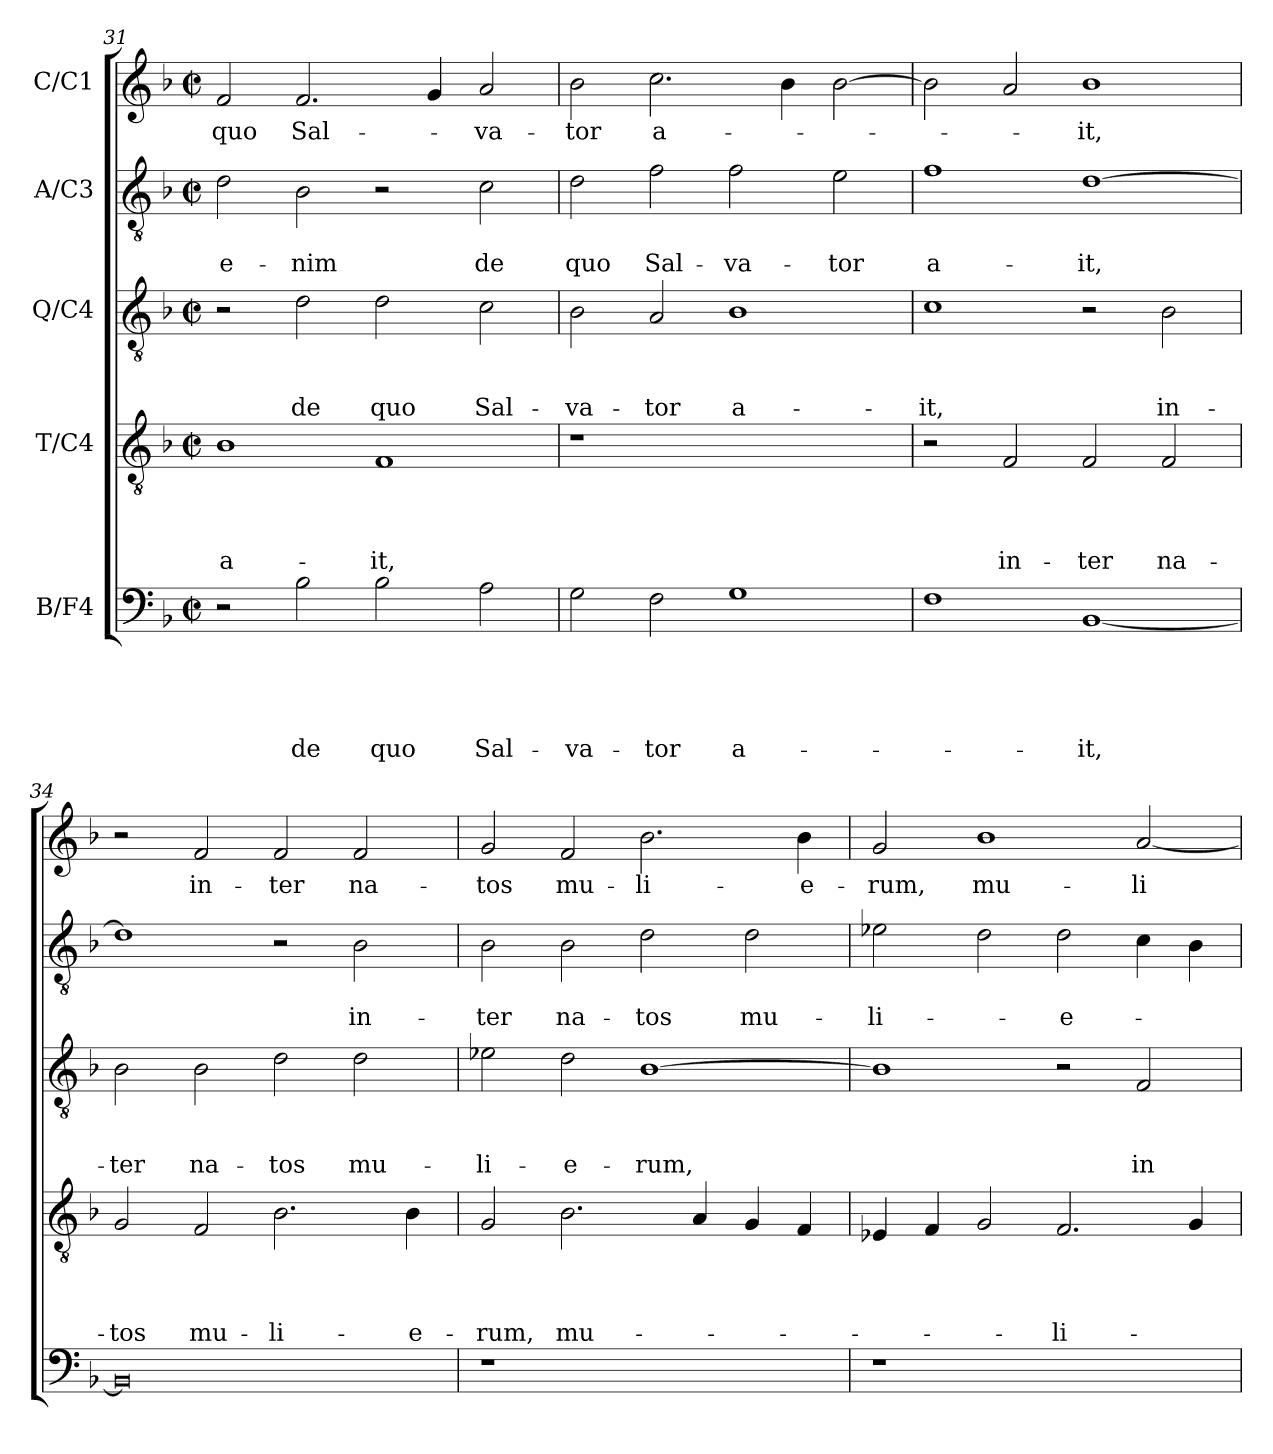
**kern	**text	**text	**text	**text	**text	**kern	**text	**text	**text	**text	**kern	**text	**text	**text	**kern	**text	**text	**kern	**text
*part5	*part5	*part5	*part5	*part5	*part5	*part4	*part4	*part4	*part4	*part4	*part3	*part3	*part3	*part3	*part2	*part2	*part2	*part1	*part1
*staff5	*staff5	*staff5	*staff5	*staff5	*staff5	*staff4	*staff4	*staff4	*staff4	*staff4	*staff3	*staff3	*staff3	*staff3	*staff2	*staff2	*staff2	*staff1	*staff1
*I"B/F4	*	*	*	*	*	*I"T/C4	*	*	*	*	*I"Q/C4	*	*	*	*I"A/C3	*	*	*I"C/C1	*
*clefF4	*	*	*	*	*	*clefGv2	*	*	*	*	*clefGv2	*	*	*	*clefGv2	*	*	*clefG2	*
*k[b-]	*	*	*	*	*	*k[b-]	*	*	*	*	*k[b-]	*	*	*	*k[b-]	*	*	*k[b-]	*
*F:	*	*	*	*	*	*F:	*	*	*	*	*F:	*	*	*	*F:	*	*	*F:	*
*M2/2	*	*	*	*	*	*M2/2	*	*	*	*	*M2/2	*	*	*	*M2/2	*	*	*M2/2	*
*met(c|)	*	*	*	*	*	*met(c|)	*	*	*	*	*met(c|)	*	*	*	*met(c|)	*	*	*met(c|)	*
=31	=31	=31	=31	=31	=31	=31	=31	=31	=31	=31	=31	=31	=31	=31	=31	=31	=31	=31	=31
!	!	!	!	!	!	!	!	!	!	!LO:LY:b	!	!	!	!	!	!	!LO:LY:b	!	!LO:LY:b
2r	.	.	.	.	.	1B-	.	.	.	a-	2r	.	.	.	2d\	.	e-	2f/	quo
!	!	!	!	!	!LO:LY:b	!	!	!	!	!	!	!	!	!LO:LY:b	!	!	!LO:LY:b	!	!LO:LY:b
2B-\	.	.	.	.	de	.	.	.	.	.	2d\	.	.	de	2B-\	.	-nim	2.f/	Sal-
!	!	!	!	!	!LO:LY:b	!	!	!	!	!LO:LY:b	!	!	!	!LO:LY:b	!	!	!	!	!
2B-\	.	.	.	.	quo	1F	.	.	.	-it,	2d\	.	.	quo	2r	.	.	.	.
.	.	.	.	.	.	.	.	.	.	.	.	.	.	.	.	.	.	4g/	.
!	!	!	!	!	!LO:LY:b	!	!	!	!	!	!	!	!	!LO:LY:b	!	!	!LO:LY:b	!	!LO:LY:b
2A\	.	.	.	.	Sal-	.	.	.	.	.	2c\	.	.	Sal-	2c\	.	de	2a/	-va-
=32	=32	=32	=32	=32	=32	=32	=32	=32	=32	=32	=32	=32	=32	=32	=32	=32	=32	=32	=32
!	!	!	!	!	!LO:LY:b	!	!	!	!	!	!	!	!	!LO:LY:b	!	!	!LO:LY:b	!	!LO:LY:b
2G\	.	.	.	.	-va-	1r	.	.	.	.	2B-\	.	.	-va-	2d\	.	quo	2b-\	-tor
!	!	!	!	!	!LO:LY:b	!	!	!	!	!	!	!	!	!LO:LY:b	!	!	!LO:LY:b	!	!LO:LY:b
2F\	.	.	.	.	-tor	.	.	.	.	.	2A/	.	.	-tor	2f\	.	Sal-	2.cc\	a-
!	!	!	!	!	!LO:LY:b	!	!	!	!	!	!	!	!	!LO:LY:b	!	!	!LO:LY:b	!	!
1G	.	.	.	.	a-	1ryy	.	.	.	.	1B-	.	.	a-	2f\	.	-va-	.	.
.	.	.	.	.	.	.	.	.	.	.	.	.	.	.	.	.	.	4b-\	.
!	!	!	!	!	!	!	!	!	!	!	!	!	!	!	!	!	!LO:LY:b	!	!
.	.	.	.	.	.	.	.	.	.	.	.	.	.	.	2e\	.	-tor	[2b-\	.
!!LO:LB:g=z
=33	=33	=33	=33	=33	=33	=33	=33	=33	=33	=33	=33	=33	=33	=33	=33	=33	=33	=33	=33
!	!	!	!	!	!	!	!	!	!	!	!	!	!	!LO:LY:b	!	!	!LO:LY:b	!	!
1F	.	.	.	.	.	2r	.	.	.	.	1c	.	.	-it,	1f	.	a-	2b-\]	.
!	!	!	!	!	!	!	!	!	!	!LO:LY:b	!	!	!	!	!	!	!	!	!
.	.	.	.	.	.	2F/	.	.	.	in-	.	.	.	.	.	.	.	2a/	.
!	!	!	!	!	!LO:LY:b	!	!	!	!	!LO:LY:b	!	!	!	!	!	!	!LO:LY:b	!	!LO:LY:b
[1BB-	.	.	.	.	-it,	2F/	.	.	.	-ter	2r	.	.	.	[1d	.	-it,	1b-	-it,
!	!	!	!	!	!	!	!	!	!	!LO:LY:b	!	!	!	!LO:LY:b	!	!	!	!	!
.	.	.	.	.	.	2F/	.	.	.	na-	2B-\	.	.	in-	.	.	.	.	.
=34	=34	=34	=34	=34	=34	=34	=34	=34	=34	=34	=34	=34	=34	=34	=34	=34	=34	=34	=34
!	!	!	!	!	!	!	!	!	!	!LO:LY:b	!	!	!	!LO:LY:b	!	!	!	!	!
0BB-]	.	.	.	.	.	2G/	.	.	.	-tos	2B-\	.	.	-ter	1d]	.	.	2r	.
!	!	!	!	!	!	!	!	!	!	!LO:LY:b	!	!	!	!LO:LY:b	!	!	!	!	!LO:LY:b
.	.	.	.	.	.	2F/	.	.	.	mu-	2B-\	.	.	na-	.	.	.	2f/	in-
!	!	!	!	!	!	!	!	!	!	!LO:LY:b	!	!	!	!LO:LY:b	!	!	!	!	!LO:LY:b
.	.	.	.	.	.	2.B-\	.	.	.	-li-	2d\	.	.	-tos	2r	.	.	2f/	-ter
!	!	!	!	!	!	!	!	!	!	!	!	!	!	!LO:LY:b	!	!	!LO:LY:b	!	!LO:LY:b
.	.	.	.	.	.	.	.	.	.	.	2d\	.	.	mu-	2B-\	.	in-	2f/	na-
!	!	!	!	!	!	!	!	!	!	!LO:LY:b	!	!	!	!	!	!	!	!	!
.	.	.	.	.	.	4B-\	.	.	.	-e-	.	.	.	.	.	.	.	.	.
=35	=35	=35	=35	=35	=35	=35	=35	=35	=35	=35	=35	=35	=35	=35	=35	=35	=35	=35	=35
!	!	!	!	!	!	!	!	!	!	!LO:LY:b	!	!	!	!LO:LY:b	!	!	!LO:LY:b	!	!LO:LY:b
1r	.	.	.	.	.	2G/	.	.	.	-rum,	2e-\	.	.	-li-	2B-\	.	-ter	2g/	-tos
!	!	!	!	!	!	!	!	!	!	!LO:LY:b	!	!	!	!LO:LY:b	!	!	!LO:LY:b	!	!LO:LY:b
.	.	.	.	.	.	2.B-\	.	.	.	mu-	2d\	.	.	-e-	2B-\	.	na-	2f/	mu-
!	!	!	!	!	!	!	!	!	!	!	!	!	!	!LO:LY:b	!	!	!LO:LY:b	!	!LO:LY:b
1ryy	.	.	.	.	.	.	.	.	.	.	[1B-	.	.	-rum,	2d\	.	-tos	2.b-\	-li-
.	.	.	.	.	.	4A/	.	.	.	.	.	.	.	.	.	.	.	.	.
!	!	!	!	!	!	!	!	!	!	!	!	!	!	!	!	!	!LO:LY:b	!	!
.	.	.	.	.	.	4G/	.	.	.	.	.	.	.	.	2d\	.	mu-	.	.
!	!	!	!	!	!	!	!	!	!	!	!	!	!	!	!	!	!	!	!LO:LY:b
.	.	.	.	.	.	4F/	.	.	.	.	.	.	.	.	.	.	.	4b-\	-e-
=36	=36	=36	=36	=36	=36	=36	=36	=36	=36	=36	=36	=36	=36	=36	=36	=36	=36	=36	=36
!	!	!	!	!	!	!	!	!	!	!	!	!	!	!	!	!	!LO:LY:b	!	!LO:LY:b
1r	.	.	.	.	.	4E-X/	.	.	.	.	1B-]	.	.	.	2e-X\	.	-li-	2g/	-rum,
.	.	.	.	.	.	4F/	.	.	.	.	.	.	.	.	.	.	.	.	.
!	!	!	!	!	!	!	!	!	!	!	!	!	!	!	!	!	!	!	!LO:LY:b
.	.	.	.	.	.	2G/	.	.	.	.	.	.	.	.	2d\	.	.	1b-	mu-
!	!	!	!	!	!	!	!	!	!	!LO:LY:b	!	!	!	!	!	!	!LO:LY:b	!	!
1ryy	.	.	.	.	.	2.F/	.	.	.	-li-	2r	.	.	.	2d\	.	-e-	.	.
!	!	!	!	!	!	!	!	!	!	!	!	!	!	!LO:LY:b	!	!	!	!	!LO:LY:b
.	.	.	.	.	.	.	.	.	.	.	2F/	.	.	in-	4c\	.	.	[2a/	-li-
.	.	.	.	.	.	4G/	.	.	.	.	.	.	.	.	4B-\	.	.	.	.
=	=	=	=	=	=	=	=	=	=	=	=	=	=	=	=	=	=	=	=
*-	*-	*-	*-	*-	*-	*-	*-	*-	*-	*-	*-	*-	*-	*-	*-	*-	*-	*-	*-
